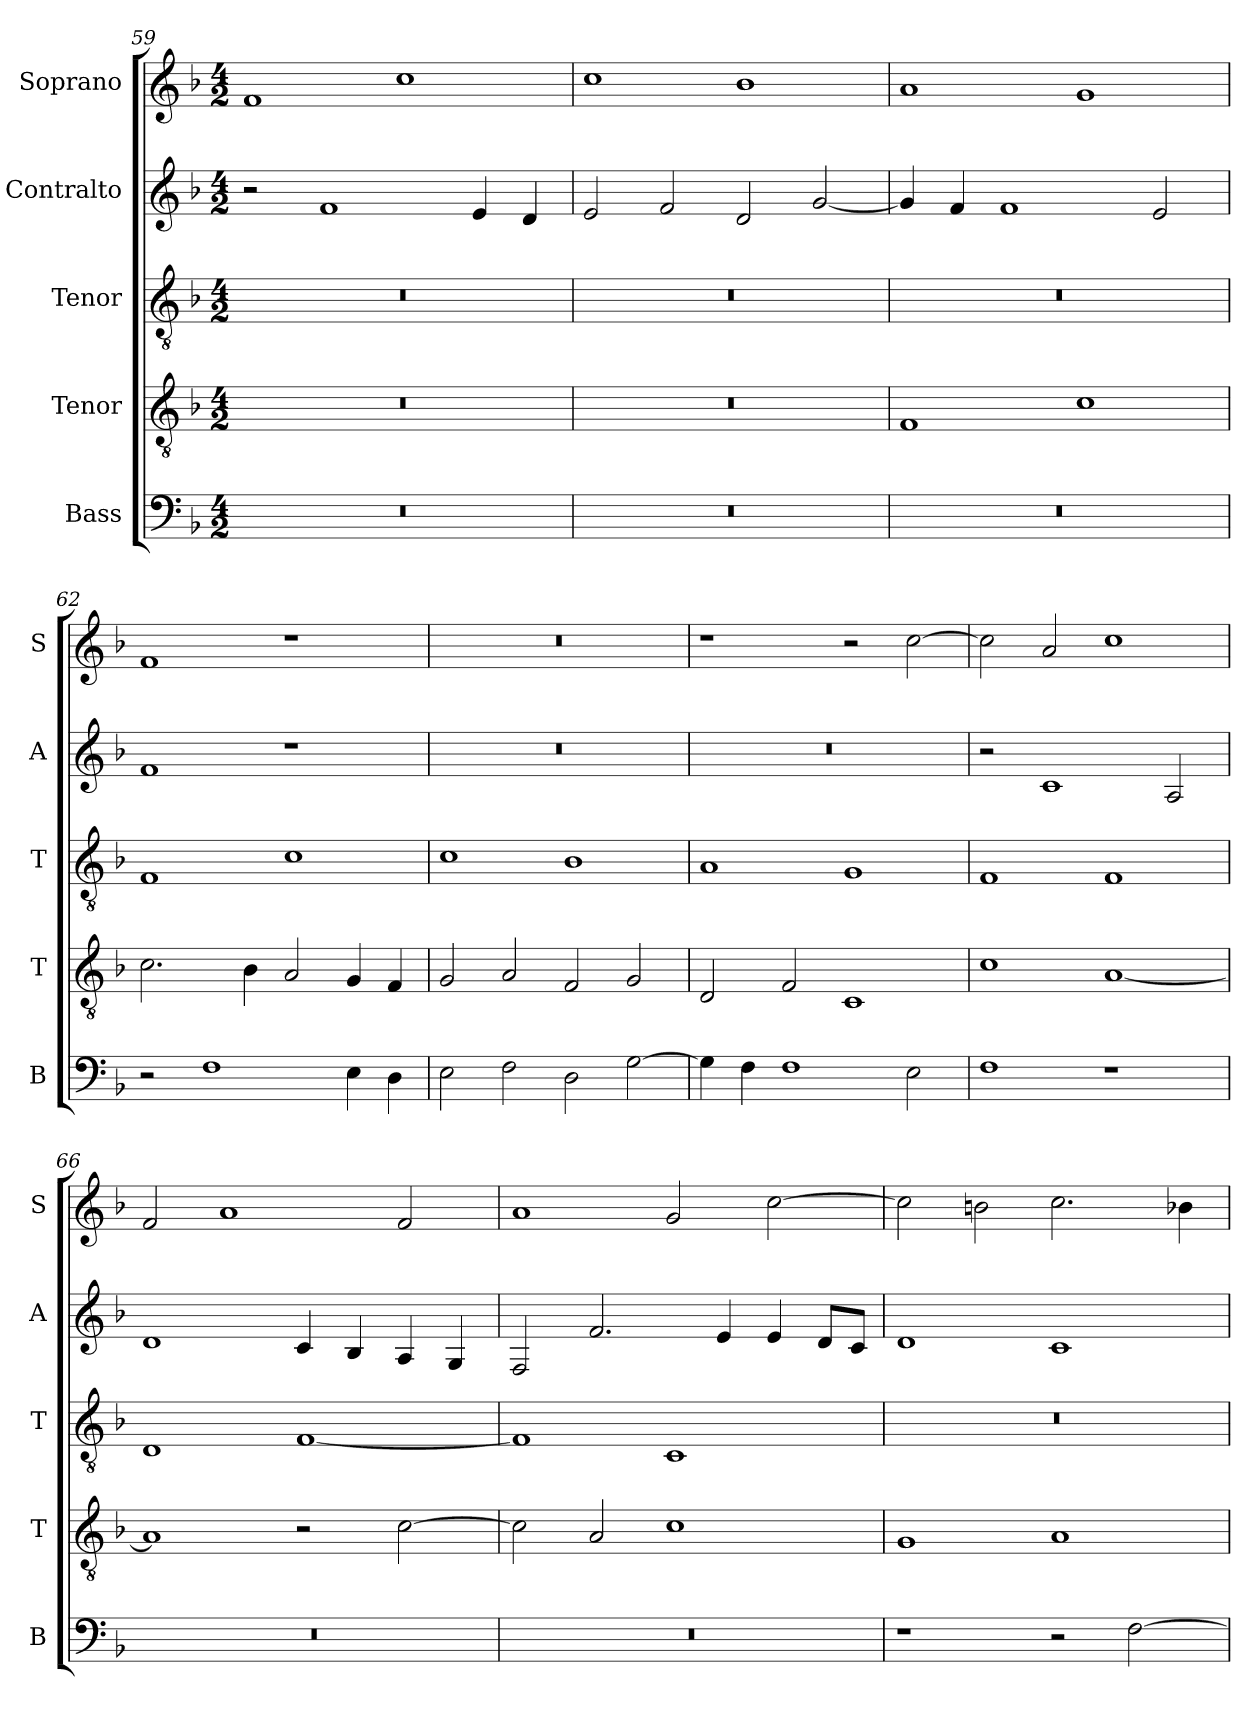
**kern	**kern	**kern	**kern	**kern
*part5	*part4	*part3	*part2	*part1
*staff5	*staff4	*staff3	*staff2	*staff1
*I"Bass	*I"Tenor	*I"Tenor	*I"Contralto	*I"Soprano
*I'B	*I'T	*I'T	*I'A	*I'S
*clefF4	*clefGv2	*clefGv2	*clefG2	*clefG2
*k[b-]	*k[b-]	*k[b-]	*k[b-]	*k[b-]
*F:ion	*F:ion	*F:ion	*F:ion	*F:ion
*M4/2	*M4/2	*M4/2	*M4/2	*M4/2
=59	=59	=59	=59	=59
0r	0r	0r	2r	1f
.	.	.	1f	.
.	.	.	.	1cc
.	.	.	4e	.
.	.	.	4d	.
=60	=60	=60	=60	=60
0r	0r	0r	2e	1cc
.	.	.	2f	.
.	.	.	2d	1b-
.	.	.	[2g	.
=61	=61	=61	=61	=61
0r	1F	0r	4g]	1a
.	.	.	4f	.
.	.	.	1f	.
.	1c	.	.	1g
.	.	.	2e	.
=62	=62	=62	=62	=62
2r	2.c	1F	1f	1f
1F	.	.	.	.
.	4B-	.	.	.
.	2A	1c	1r	1r
4E	4G	.	.	.
4D	4F	.	.	.
=63	=63	=63	=63	=63
2E	2G	1c	0r	0r
2F	2A	.	.	.
2D	2F	1B-	.	.
[2G	2G	.	.	.
=64	=64	=64	=64	=64
4G]	2D	1A	0r	1r
4F	.	.	.	.
1F	2F	.	.	.
.	1C	1G	.	2r
2E	.	.	.	[2cc
=65	=65	=65	=65	=65
1F	1c	1F	2r	2cc]
.	.	.	1c	2a
1r	[1A	1F	.	1cc
.	.	.	2A	.
=66	=66	=66	=66	=66
0r	1A]	1D	1d	2f
.	.	.	.	1a
.	2r	[1F	4c	.
.	.	.	4B-	.
.	[2c	.	4A	2f
.	.	.	4G	.
=67	=67	=67	=67	=67
0r	2c]	1F]	2F	1a
.	2A	.	2.f	.
.	1c	1C	.	2g
.	.	.	4e	.
.	.	.	4e	[2cc
.	.	.	8d/L	.
.	.	.	8c/J	.
=68	=68	=68	=68	=68
1r	1G	0r	1d	2cc]
.	.	.	.	2bn
2r	1A	.	1c	2.cc
[2F	.	.	.	.
.	.	.	.	4b-X
=	=	=	=	=
*-	*-	*-	*-	*-
